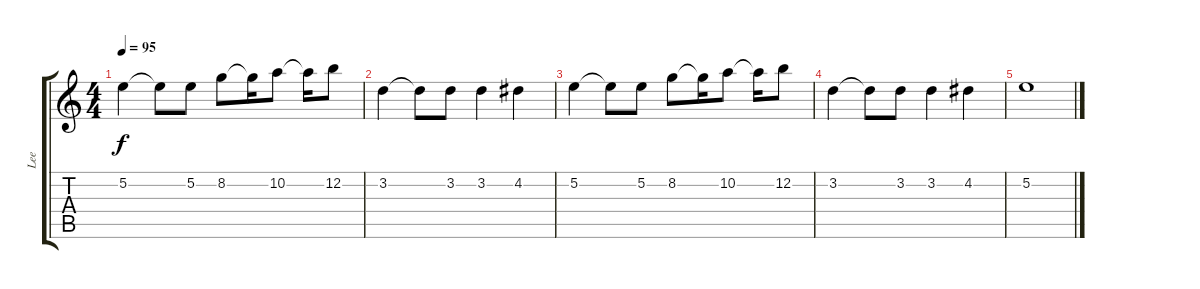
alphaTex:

\track ("Lee" "Lee") {instrument electricguitarjazz}
\staff {score tabs}
\tuning (E4 B3 G3 D3 A2 E2) {hide}
\ts (4 4)
\tempo 95
\clef g2
\ks c
5.2.4{dy f} 5.2{t}.8 5.2.8 8.2.8 8.2{t}.16 10.2.8 10.2{t}.16 12.2.8 |
3.2.4 3.2{t}.8 3.2.8 3.2.4 4.2.4 |
5.2.4 5.2{t}.8 5.2.8 8.2.8 8.2{t}.16 10.2.8 10.2{t}.16 12.2.8 |
3.2.4 3.2{t}.8 3.2.8 3.2.4 4.2.4 |
5.2.1
